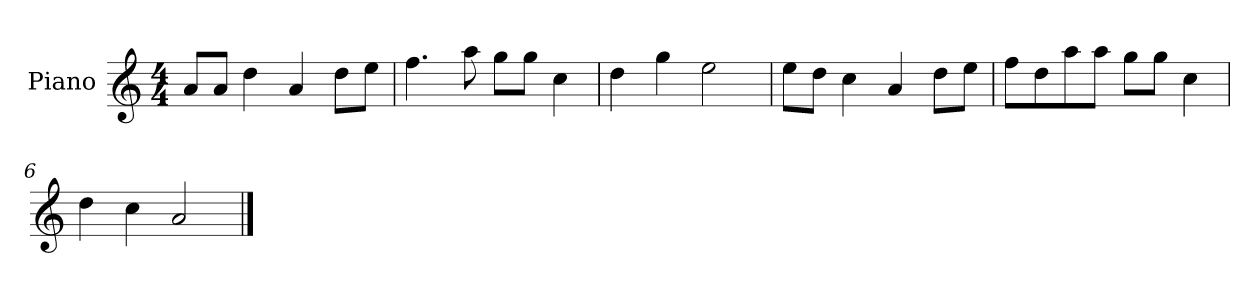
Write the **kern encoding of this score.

**kern
*part1
*staff1
*I"Piano
*I'P-no
*clefG2
*k[]
*M4/4
*MM90
=1
8a/L
8a/J
4dd\
4a/
8dd\L
8ee\J
=2
4.ff\
8aa\
8gg\L
8gg\J
4cc\
=3
4dd\
4gg\
2ee\
=4
8ee\L
8dd\J
4cc\
4a/
8dd\L
8ee\J
=5
8ff\L
8dd\
8aa\
8aa\J
8gg\L
8gg\J
4cc\
=6
4dd\
4cc\
2a/
==
*-
